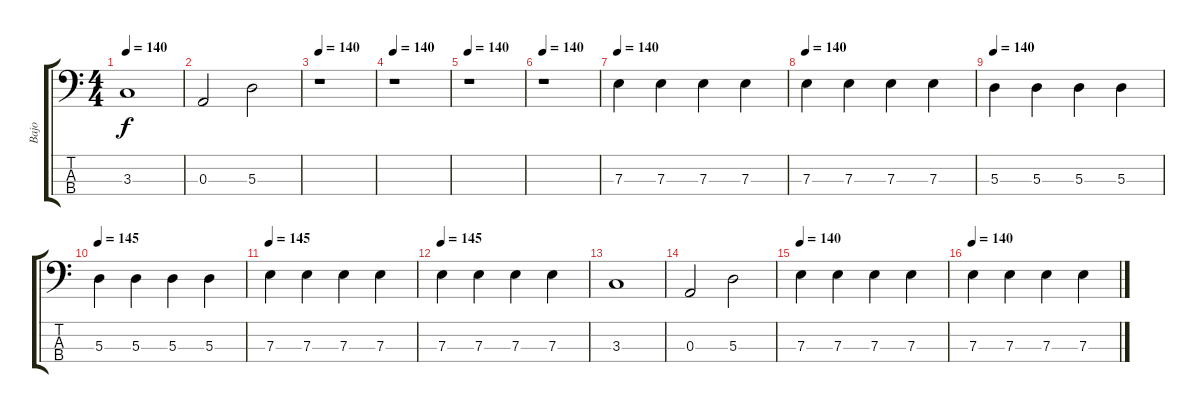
\track ("Bajo" "Bajo") {instrument electricbassfinger}
\staff {score tabs}
\tuning (G2 D2 A1 E1) {hide}
\ts (4 4)
\tempo 140
\clef f4
\ks c
3.3.1{dy f} |
0.3.2 5.3.2 |
\tempo 145
\tempo 140
r.1 |
\tempo 140
r.1 |
\tempo 140
r.1 |
\tempo 140
r.1 |
\tempo 145
\tempo 140
7.3.4 7.3.4 7.3.4 7.3.4 |
\tempo 145
\tempo 140
7.3.4 7.3.4 7.3.4 7.3.4 |
\tempo 145
\tempo 140
5.3.4 5.3.4 5.3.4 5.3.4 |
\tempo 145
5.3.4 5.3.4 5.3.4 5.3.4 |
\tempo 145
7.3.4 7.3.4 7.3.4 7.3.4 |
\tempo 145
7.3.4 7.3.4 7.3.4 7.3.4 |
3.3.1 |
0.3.2 5.3.2 |
\tempo 145
\tempo 140
7.3.4 7.3.4 7.3.4 7.3.4 |
\tempo 145
\tempo 140
7.3.4 7.3.4 7.3.4 7.3.4
